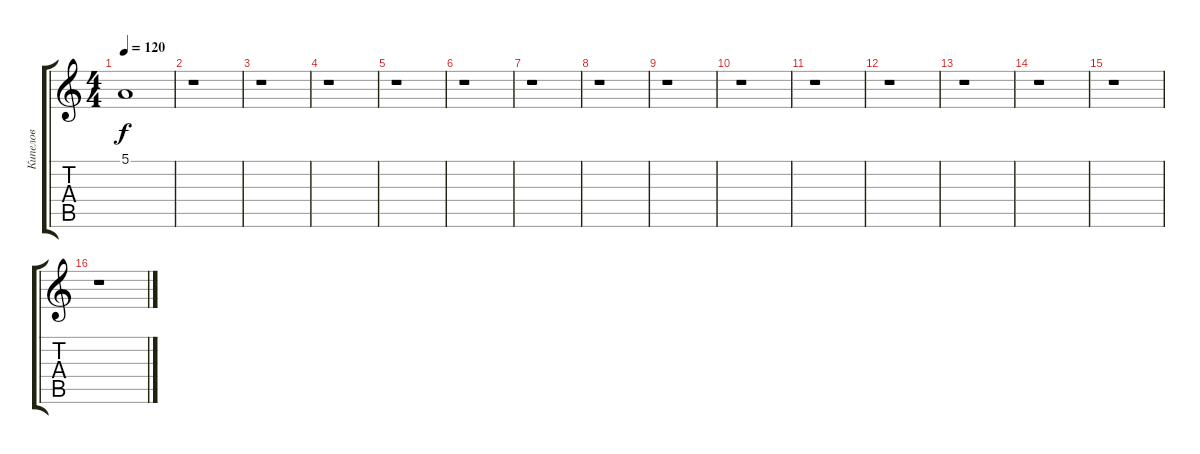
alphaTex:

\track ("Кипелов" "Кипелов") {instrument violin}
\staff {score tabs}
\tuning (E4 B3 G3 D3 A2 E2) {hide}
\ts (4 4)
\tempo 120
\clef g2
\ks c
5.1{t}.1{dy f} |
r.1 |
r.1 |
r.1 |
r.1 |
r.1 |
r.1 |
r.1 |
r.1 |
r.1 |
r.1 |
r.1 |
r.1 |
r.1 |
r.1 |
r.1
